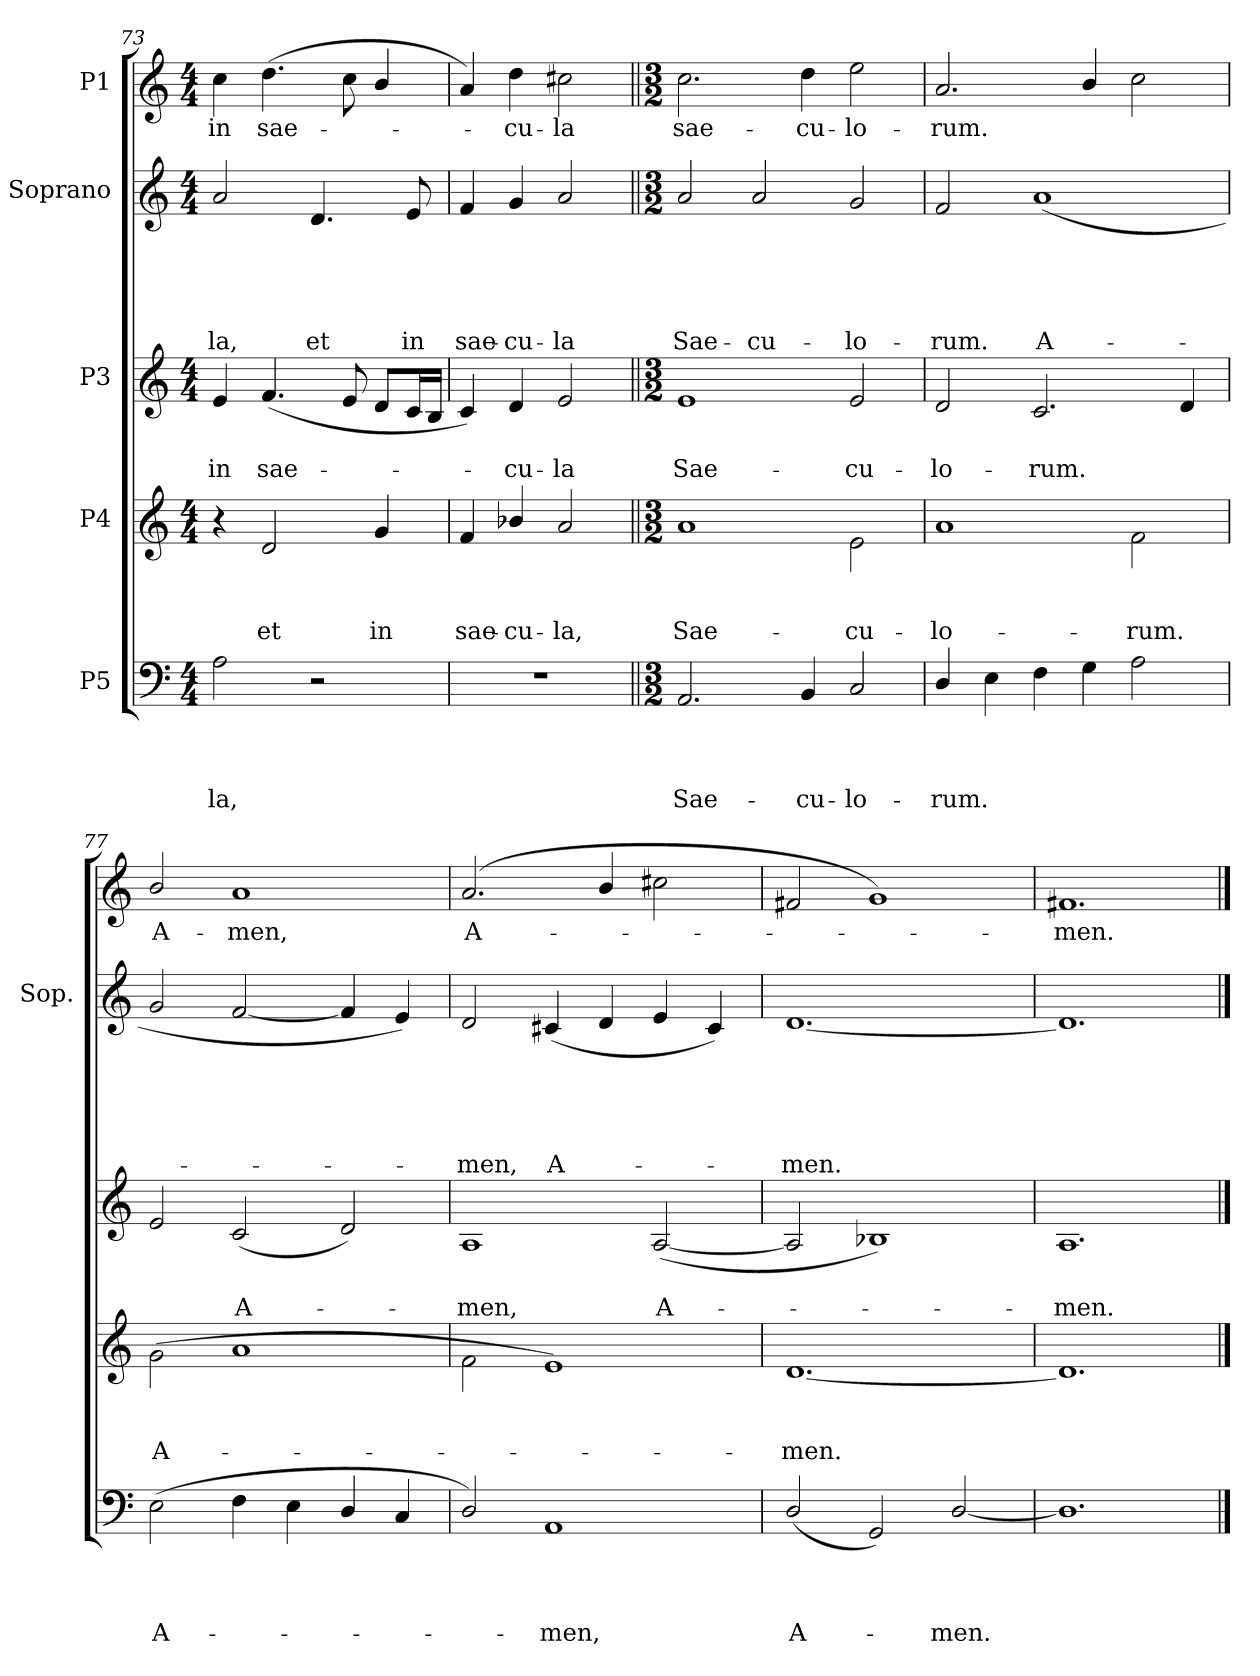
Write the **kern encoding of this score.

**kern	**text	**text	**text	**text	**kern	**text	**text	**text	**kern	**text	**text	**kern	**text	**text	**text	**text	**text	**kern	**text
*part5	*part5	*part5	*part5	*part5	*part4	*part4	*part4	*part4	*part3	*part3	*part3	*part2	*part2	*part2	*part2	*part2	*part2	*part1	*part1
*staff5	*staff5	*staff5	*staff5	*staff5	*staff4	*staff4	*staff4	*staff4	*staff3	*staff3	*staff3	*staff2	*staff2	*staff2	*staff2	*staff2	*staff2	*staff1	*staff1
*I"P5	*	*	*	*	*I"P4	*	*	*	*I"P3	*	*	*I"Soprano	*	*	*	*	*	*I"P1	*
*	*	*	*	*	*	*	*	*	*	*	*	*I'Sop.	*	*	*	*	*	*	*
*clefF4	*	*	*	*	*clefG2	*	*	*	*clefG2	*	*	*clefG2	*	*	*	*	*	*clefG2	*
*	*	*	*	*	*ITrd7c12	*	*	*	*	*	*	*	*	*	*	*	*	*	*
*k[]	*	*	*	*	*k[]	*	*	*	*k[]	*	*	*k[]	*	*	*	*	*	*k[]	*
*C:	*	*	*	*	*C:	*	*	*	*C:	*	*	*C:	*	*	*	*	*	*C:	*
*M4/4	*	*	*	*	*M4/4	*	*	*	*M4/4	*	*	*M4/4	*	*	*	*	*	*M4/4	*
=73	=73	=73	=73	=73	=73	=73	=73	=73	=73	=73	=73	=73	=73	=73	=73	=73	=73	=73	=73
!	!	!	!	!LO:LY:b	!	!	!	!	!	!	!LO:LY:b	!	!	!	!	!	!LO:LY:b	!	!LO:LY:b
2A\	.	.	.	-la,	4r	.	.	.	4e/	.	in	2a/	.	.	.	.	-la,	4cc\	in
!	!	!	!	!	!	!	!	!LO:LY:b	!	!	!LO:LY:b	!	!	!	!	!	!	!	!LO:LY:b
.	.	.	.	.	2D/	.	.	et	(<4.f/	.	sae-	.	.	.	.	.	.	(>4.dd\	sae-
!	!	!	!	!	!	!	!	!	!	!	!	!	!	!	!	!	!LO:LY:b	!	!
2r	.	.	.	.	.	.	.	.	.	.	.	4.d/	.	.	.	.	et	.	.
.	.	.	.	.	.	.	.	.	8e/	.	.	.	.	.	.	.	.	8cc\	.
!	!	!	!	!	!	!	!	!LO:LY:b	!	!	!	!	!	!	!	!	!	!	!
.	.	.	.	.	4G/	.	.	in	8d/L	.	.	.	.	.	.	.	.	4b/	.
!	!	!	!	!	!	!	!	!	!	!	!	!	!	!	!	!	!LO:LY:b	!	!
.	.	.	.	.	.	.	.	.	16c/L	.	.	8e/	.	.	.	.	in	.	.
.	.	.	.	.	.	.	.	.	16B/JJ	.	.	.	.	.	.	.	.	.	.
=74	=74	=74	=74	=74	=74	=74	=74	=74	=74	=74	=74	=74	=74	=74	=74	=74	=74	=74	=74
!	!	!	!	!	!	!	!	!LO:LY:b	!	!	!	!	!	!	!	!	!LO:LY:b	!	!
1r	.	.	.	.	4F/	.	.	sae-	4c/)	.	.	4f/	.	.	.	.	sae-	4a/)	.
!	!	!	!	!	!	!	!	!LO:LY:b	!	!	!LO:LY:b	!	!	!	!	!	!LO:LY:b	!	!LO:LY:b
.	.	.	.	.	4B-X/	.	.	-cu-	4d/	.	-cu-	4g/	.	.	.	.	-cu-	4dd\	-cu-
!	!	!	!	!	!	!	!	!LO:LY:b	!	!	!LO:LY:b	!	!	!	!	!	!LO:LY:b	!	!LO:LY:b
.	.	.	.	.	2A/	.	.	-la,	2e/	.	-la	2a/	.	.	.	.	-la	2cc#X\	-la
=75||	=75||	=75||	=75||	=75||	=75||	=75||	=75||	=75||	=75||	=75||	=75||	=75||	=75||	=75||	=75||	=75||	=75||	=75||	=75||
*M3/2	*	*	*	*	*M3/2	*	*	*	*M3/2	*	*	*M3/2	*	*	*	*	*	*M3/2	*
!	!	!	!	!LO:LY:b	!	!	!	!LO:LY:b	!	!	!LO:LY:b	!	!	!	!	!	!LO:LY:b	!	!LO:LY:b
2.AA/	.	.	.	Sae-	1A	.	.	Sae-	1e	.	Sae-	2a/	.	.	.	.	Sae-	2.cc\	sae-
!	!	!	!	!	!	!	!	!	!	!	!	!	!	!	!	!	!LO:LY:b	!	!
.	.	.	.	.	.	.	.	.	.	.	.	2a/	.	.	.	.	-cu-	.	.
!	!	!	!	!LO:LY:b	!	!	!	!	!	!	!	!	!	!	!	!	!	!	!LO:LY:b
4BB/	.	.	.	-cu-	.	.	.	.	.	.	.	.	.	.	.	.	.	4dd\	-cu-
!	!	!	!	!LO:LY:b	!	!	!	!LO:LY:b	!	!	!LO:LY:b	!	!	!	!	!	!LO:LY:b	!	!LO:LY:b
2C/	.	.	.	-lo-	2E\	.	.	-cu-	2e/	.	-cu-	2g/	.	.	.	.	-lo-	2ee\	-lo-
=76	=76	=76	=76	=76	=76	=76	=76	=76	=76	=76	=76	=76	=76	=76	=76	=76	=76	=76	=76
!	!	!	!	!LO:LY:b	!	!	!	!LO:LY:b	!	!	!LO:LY:b	!	!	!	!	!	!LO:LY:b	!	!LO:LY:b
4D/	.	.	.	-rum.	1A	.	.	-lo-	2d/	.	-lo-	2f/	.	.	.	.	-rum.	2.a/	-rum.
4E\	.	.	.	.	.	.	.	.	.	.	.	.	.	.	.	.	.	.	.
!	!	!	!	!	!	!	!	!	!	!	!LO:LY:b	!	!	!	!	!	!LO:LY:b	!	!
4F\	.	.	.	.	.	.	.	.	2.c/	.	-rum.	(<1a	.	.	.	.	A-	.	.
4G\	.	.	.	.	.	.	.	.	.	.	.	.	.	.	.	.	.	4b/	.
!	!	!	!	!	!	!	!	!LO:LY:b	!	!	!	!	!	!	!	!	!	!	!
2A\	.	.	.	.	2F\	.	.	-rum.	.	.	.	.	.	.	.	.	.	2cc\	.
.	.	.	.	.	.	.	.	.	4d/	.	.	.	.	.	.	.	.	.	.
!!LO:LB:g=z
=77	=77	=77	=77	=77	=77	=77	=77	=77	=77	=77	=77	=77	=77	=77	=77	=77	=77	=77	=77
!	!	!	!	!LO:LY:b	!	!	!	!LO:LY:b	!	!	!	!	!	!	!	!	!	!	!LO:LY:b
(>2E\	.	.	.	A-	(>2G\	.	.	A-	2e/	.	.	2g/	.	.	.	.	.	2b/	A-
!	!	!	!	!	!	!	!	!	!	!	!LO:LY:b	!	!	!	!	!	!	!	!LO:LY:b
4F\	.	.	.	.	1A	.	.	.	(<2c/	.	A-	[<2f/	.	.	.	.	.	1a	-men,
4E\	.	.	.	.	.	.	.	.	.	.	.	.	.	.	.	.	.	.	.
4D/	.	.	.	.	.	.	.	.	2d/)	.	.	4f/]	.	.	.	.	.	.	.
4C/	.	.	.	.	.	.	.	.	.	.	.	4e/)	.	.	.	.	.	.	.
=78	=78	=78	=78	=78	=78	=78	=78	=78	=78	=78	=78	=78	=78	=78	=78	=78	=78	=78	=78
!	!	!	!	!	!	!	!	!	!	!	!LO:LY:b	!	!	!	!	!	!LO:LY:b	!	!LO:LY:b
2D/)	.	.	.	.	2F\	.	.	.	1A	.	-men,	2d/	.	.	.	.	-men,	(<2.a/	A-
!	!	!	!	!LO:LY:b	!	!	!	!	!	!	!	!	!	!	!	!	!LO:LY:b	!	!
1AA	.	.	.	-men,	1E)	.	.	.	.	.	.	(<4c#X/	.	.	.	.	A-	.	.
.	.	.	.	.	.	.	.	.	.	.	.	4d/	.	.	.	.	.	4b/	.
!	!	!	!	!	!	!	!	!	!	!	!LO:LY:b	!	!	!	!	!	!	!	!
.	.	.	.	.	.	.	.	.	(<[<2A/	.	A-	4e/	.	.	.	.	.	2cc#X\	.
.	.	.	.	.	.	.	.	.	.	.	.	4c#/)	.	.	.	.	.	.	.
=79	=79	=79	=79	=79	=79	=79	=79	=79	=79	=79	=79	=79	=79	=79	=79	=79	=79	=79	=79
!	!	!	!	!LO:LY:b	!	!	!	!LO:LY:b	!	!	!	!	!	!	!	!	!LO:LY:b	!	!
(<2D/	.	.	.	A-	[<1.D	.	.	-men.	2A/]	.	.	[<1.d	.	.	.	.	-men.	2f#X/	.
2GG/)	.	.	.	.	.	.	.	.	1B-X)	.	.	.	.	.	.	.	.	1g)	.
!	!	!	!	!LO:LY:b	!	!	!	!	!	!	!	!	!	!	!	!	!	!	!
[<2D/	.	.	.	-men.	.	.	.	.	.	.	.	.	.	.	.	.	.	.	.
=80	=80	=80	=80	=80	=80	=80	=80	=80	=80	=80	=80	=80	=80	=80	=80	=80	=80	=80	=80
!	!	!	!	!	!	!	!	!	!	!	!LO:LY:b	!	!	!	!	!	!	!	!LO:LY:b
1.D]	.	.	.	.	1.D]	.	.	.	1.A	.	-men.	1.d]	.	.	.	.	.	1.f#X	-men.
==	==	==	==	==	==	==	==	==	==	==	==	==	==	==	==	==	==	==	==
*-	*-	*-	*-	*-	*-	*-	*-	*-	*-	*-	*-	*-	*-	*-	*-	*-	*-	*-	*-
